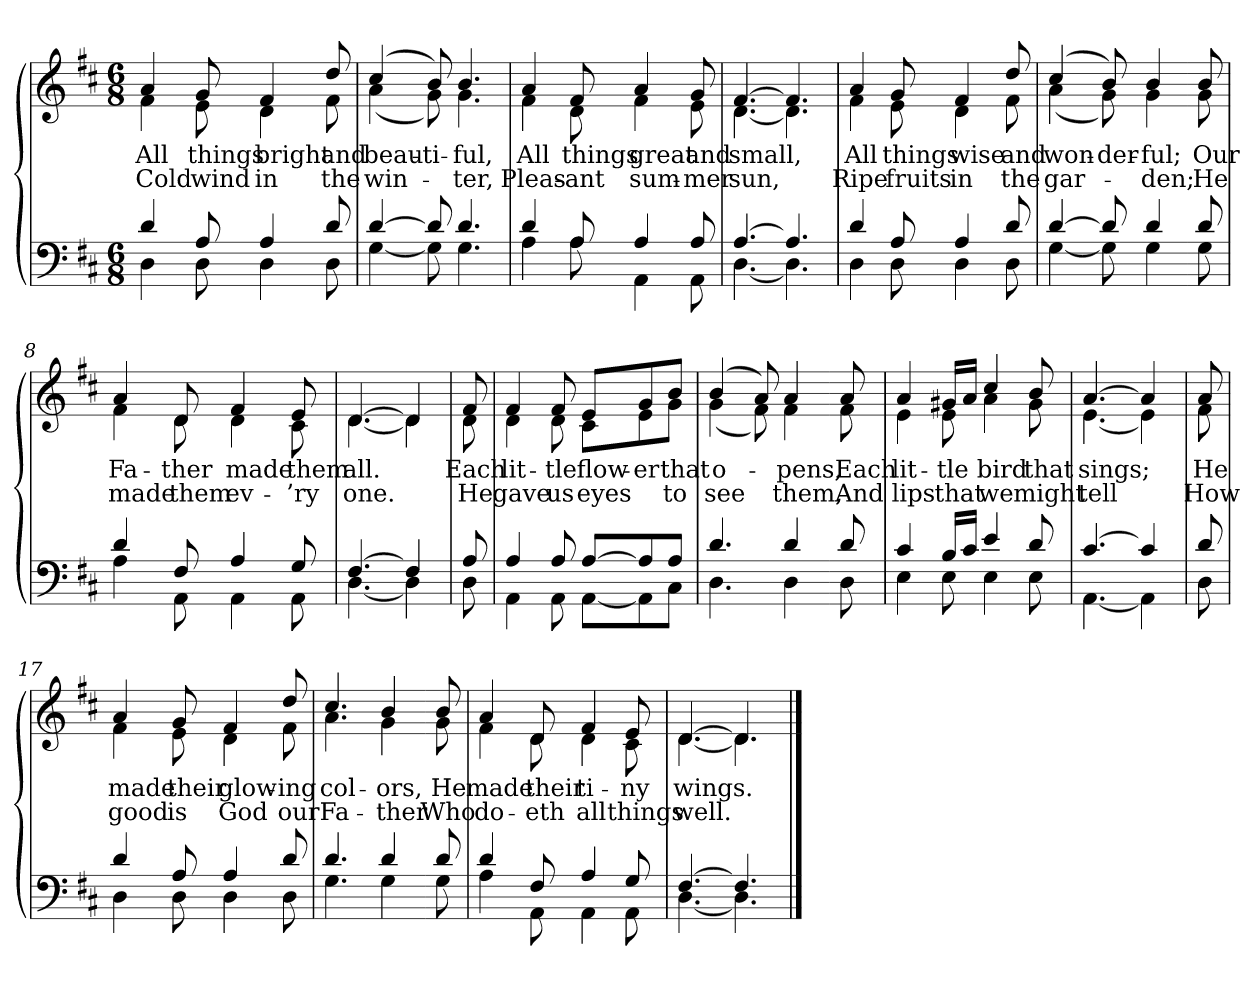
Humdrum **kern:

**kern	**kern	**text	**text
*part2	*part1	*part1	*part1
*staff2	*staff1	*staff1	*staff1
*clefF4	*clefG2	*	*
*k[f#c#]	*k[f#c#]	*	*
*M6/8	*M6/8	*	*
=1	=1	=1	=1
*^	*	*	*
!	!	!LO:TX:b:i:t=Verse	!	!
!	!	!	!LO:LY:b	!LO:LY:b
*	*	*^	*	*
4d/	4D\	4a/	4f#\	All	Cold
!	!	!	!	!LO:LY:b	!LO:LY:b
8A/	8D\	8g/	8e\	things	wind
!	!	!	!	!LO:LY:b	!LO:LY:b
4A/	4D\	4f#/	4d\	bright	in
!	!	!	!	!LO:LY:b	!LO:LY:b
8d/	8D\	8dd/	8f#\	and	the
=2	=2	=2	=2	=2	=2
!	!	!	!	!LO:LY:b	!LO:LY:b
[4d/	[4G\	(>4cc#/	(<4a\	beau-	win-
!	!	!	!	!LO:LY:b	!
8d/]	8G\]	8b/)	8g\)	-ti-	.
!	!	!	!	!LO:LY:b	!LO:LY:b
4.d/	4.G\	4.b/	4.g\	-ful,	-ter,
!!LO:LB:g=z	!!
=3	=3	=3	=3	=3	=3
!	!	!	!	!LO:LY:b	!LO:LY:b
4d/	4A\	4a/	4f#\	All	Pleas-
!	!	!	!	!LO:LY:b	!LO:LY:b
8A/	8A\	8f#/	8d\	things	-ant
!	!	!	!	!LO:LY:b	!LO:LY:b
4A/	4AA\	4a/	4f#\	great	sum-
!	!	!	!	!LO:LY:b	!LO:LY:b
8A/	8AA\	8g/	8e\	and	-mer
=4	=4	=4	=4	=4	=4
!	!	!	!	!LO:LY:b	!LO:LY:b
[4.A/	[4.D\	[4.f#/	[4.d\	small,	sun,
4.A/]	4.D\]	4.f#/]	4.d\]	.	.
!!LO:LB:g=z	!!
=5	=5	=5	=5	=5	=5
!	!	!	!	!LO:LY:b	!LO:LY:b
4d/	4D\	4a/	4f#\	All	Ripe
!	!	!	!	!LO:LY:b	!LO:LY:b
8A/	8D\	8g/	8e\	things	fruits
!	!	!	!	!LO:LY:b	!LO:LY:b
4A/	4D\	4f#/	4d\	wise	in
!	!	!	!	!LO:LY:b	!LO:LY:b
8d/	8D\	8dd/	8f#\	and	the
=6	=6	=6	=6	=6	=6
!	!	!	!	!LO:LY:b	!LO:LY:b
[4d/	[4G\	(>4cc#/	(<4a\	won-	gar-
!	!	!	!	!LO:LY:b	!
8d/]	8G\]	8b/)	8g\)	-der-	.
!	!	!	!	!LO:LY:b	!LO:LY:b
4d/	4G\	4b/	4g\	-ful;	-den;
!!LO:LB:g=z	!!
=7-	=7-	=7-	=7-	=7-	=7-
!	!	!	!	!LO:LY:b	!LO:LY:b
8d/	8G\	8b/	8g\	Our	He
=8	=8	=8	=8	=8	=8
!	!	!	!	!LO:LY:b	!LO:LY:b
4d/	4A\	4a/	4f#\	Fa-	made
!	!	!	!	!LO:LY:b	!LO:LY:b
8F#/	8AA\	8d/	8d\	-ther	them
!	!	!	!	!LO:LY:b	!LO:LY:b
4A/	4AA\	4f#/	4d\	made	ev-
!	!	!	!	!LO:LY:b	!LO:LY:b
8G/	8AA\	8e/	8c#\	them	-’ry
=9	=9	=9	=9	=9	=9
!	!	!	!	!LO:LY:b	!LO:LY:b
[4.F#/	[4.D\	[4.d/	[4.d\	all.	one.
4F#/]	4D\]	4d/]	4d\]	.	.
!!LO:LB:g=z	!!
=10	=10	=10	=10	=10	=10
!	!	!	!	!LO:LY:b	!LO:LY:b
8A/	8D\	8f#/	8d\	Each	He
=11	=11	=11	=11	=11	=11
!	!	!	!	!LO:LY:b	!LO:LY:b
4A/	4AA\	4f#/	4d\	lit-	gave
!	!	!	!	!LO:LY:b	!LO:LY:b
8A/	8AA\	8f#/	8d\	-tle	us
!	!	!	!	!LO:LY:b	!LO:LY:b
[8A/L	[8AA\L	8e/L	8c#\L	flow-	eyes
!	!	!	!	!LO:LY:b	!
8A/]	8AA\]	8g/	8e\	-er	.
!	!	!	!	!LO:LY:b	!LO:LY:b
8A/J	8C#\J	8b/J	8g\J	that	to
=12	=12	=12	=12	=12	=12
!	!	!	!	!LO:LY:b	!LO:LY:b
4.d/	4.D\	(>4b/	(<4g\	o-	see
.	.	8a/)	8f#\)	.	.
!	!	!	!	!LO:LY:b	!LO:LY:b
4d/	4D\	4a/	4f#\	-pens,	them,
!!LO:LB:g=z	!!
=13-	=13-	=13-	=13-	=13-	=13-
!	!	!	!	!LO:LY:b	!LO:LY:b
8d/	8D\	8a/	8f#\	Each	And
=14	=14	=14	=14	=14	=14
!	!	!	!	!LO:LY:b	!LO:LY:b
4c#/	4E\	4a/	4e\	lit-	lips
!	!	!	!	!LO:LY:b	!LO:LY:b
16B/LL	8E\	16g#X/LL	8e\	-tle	that
16c#/JJ	.	16a/JJ	.	.	.
!	!	!	!	!LO:LY:b	!LO:LY:b
4e/	4E\	4cc#/	4a\	bird	we
!	!	!	!	!LO:LY:b	!LO:LY:b
8d/	8E\	8b/	8g#\	that	might
=15	=15	=15	=15	=15	=15
!	!	!	!	!LO:LY:b	!LO:LY:b
[4.c#/	[4.AA\	[4.a/	[4.e\	sings;	tell
4c#/]	4AA\]	4a/]	4e\]	.	.
!!LO:LB:g=z	!!
=16	=16	=16	=16	=16	=16
!	!	!	!	!LO:LY:b	!LO:LY:b
8d/	8D\	8a/	8f#\	He	How
=17	=17	=17	=17	=17	=17
!	!	!	!	!LO:LY:b	!LO:LY:b
4d/	4D\	4a/	4f#\	made	good
!	!	!	!	!LO:LY:b	!LO:LY:b
8A/	8D\	8g/	8e\	their	is
!	!	!	!	!LO:LY:b	!LO:LY:b
4A/	4D\	4f#/	4d\	glow-	God
!	!	!	!	!LO:LY:b	!LO:LY:b
8d/	8D\	8dd/	8f#\	-ing	our
=18	=18	=18	=18	=18	=18
!	!	!	!	!LO:LY:b	!LO:LY:b
4.d/	4.G\	4.cc#/	4.a\	col-	Fa-
!	!	!	!	!LO:LY:b	!LO:LY:b
4d/	4G\	4b/	4g\	-ors,	-ther
!!LO:LB:g=z	!!
=19-	=19-	=19-	=19-	=19-	=19-
!	!	!	!	!LO:LY:b	!LO:LY:b
8d/	8G\	8b/	8g\	He	Who
=20	=20	=20	=20	=20	=20
!	!	!	!	!LO:LY:b	!LO:LY:b
4d/	4A\	4a/	4f#\	made	do-
!	!	!	!	!LO:LY:b	!LO:LY:b
8F#/	8AA\	8d/	8d\	their	-eth
!	!	!	!	!LO:LY:b	!LO:LY:b
4A/	4AA\	4f#/	4d\	ti-	all
!	!	!	!	!LO:LY:b	!LO:LY:b
8G/	8AA\	8e/	8c#\	-ny	things
=21	=21	=21	=21	=21	=21
!	!	!	!	!LO:LY:b	!LO:LY:b
[4.F#/	[4.D\	[4.d/	[4.d\	wings.	well.
4.F#/]	4.D\]	4.d/]	4.d\]	.	.
*v	*v	*	*	*	*
*	*v	*v	*	*
==	==	==	==
*-	*-	*-	*-
